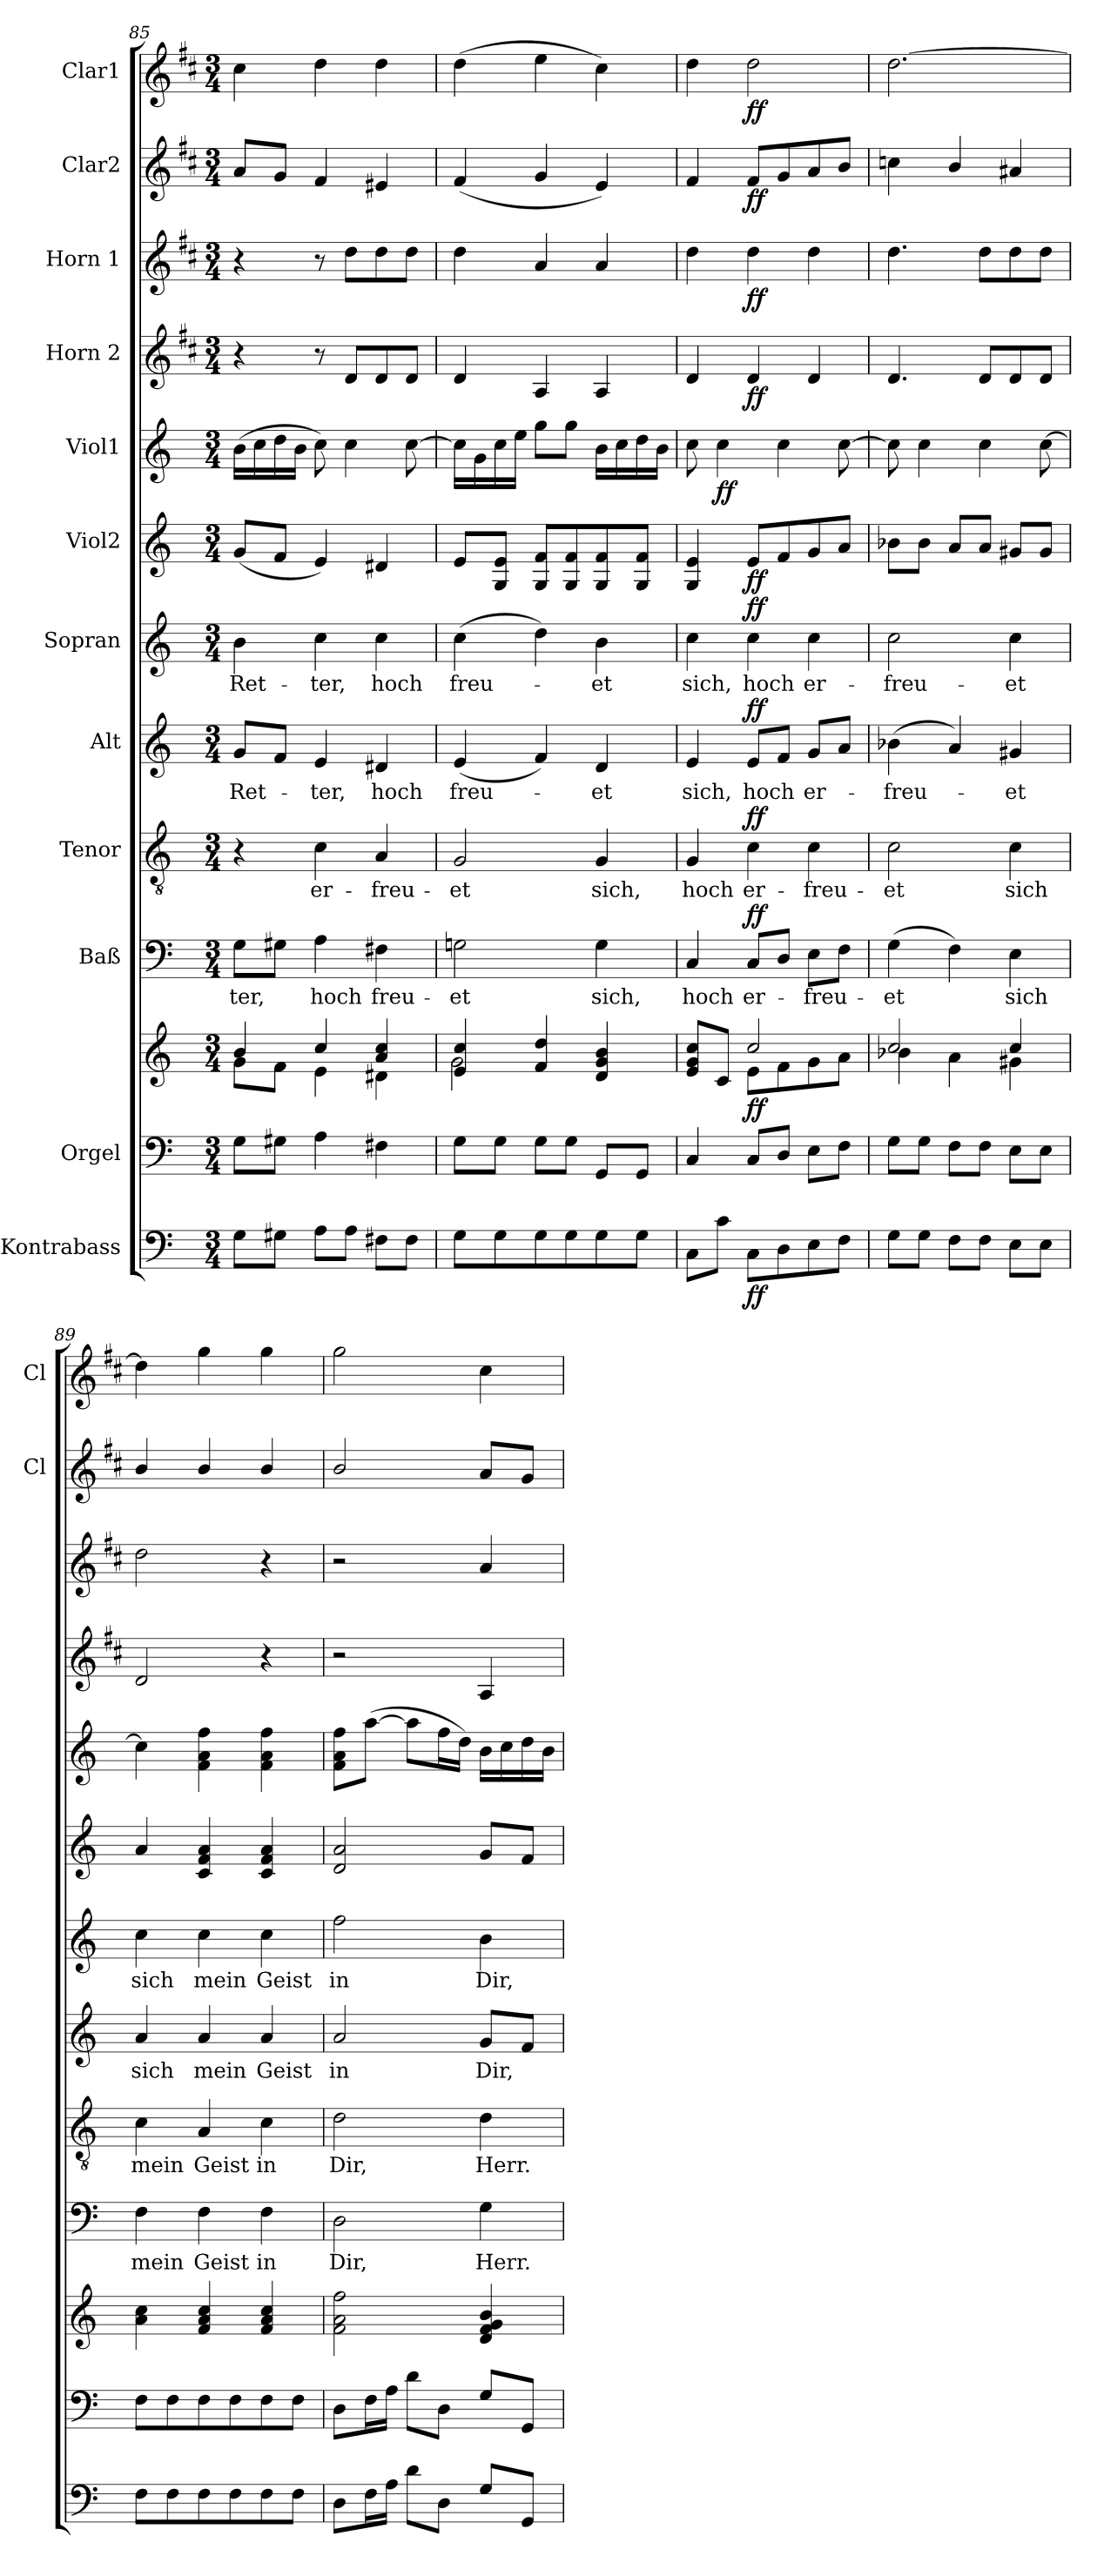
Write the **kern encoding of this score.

**kern	**dynam	**kern	**kern	**dynam	**kern	**text	**dynam	**kern	**text	**dynam	**kern	**text	**dynam	**kern	**text	**dynam	**kern	**dynam	**kern	**dynam	**kern	**dynam	**kern	**dynam	**kern	**dynam	**kern	**dynam
*part12	*part12	*part11	*part11	*part11	*part10	*part10	*part10	*part9	*part9	*part9	*part8	*part8	*part8	*part7	*part7	*part7	*part6	*part6	*part5	*part5	*part4	*part4	*part3	*part3	*part2	*part2	*part1	*part1
*staff13	*staff13	*staff12	*staff11	*staff11/12	*staff10	*staff10	*staff10	*staff9	*staff9	*staff9	*staff8	*staff8	*staff8	*staff7	*staff7	*staff7	*staff6	*staff6	*staff5	*staff5	*staff4	*staff4	*staff3	*staff3	*staff2	*staff2	*staff1	*staff1
*I"Kontrabass	*	*I"Orgel	*	*	*I"Baß	*	*	*I"Tenor	*	*	*I"Alt	*	*	*I"Sopran	*	*	*I"Viol2	*	*I"Viol1	*	*I"Horn 2	*	*I"Horn 1	*	*I"Clar2	*	*I"Clar1	*
*	*	*	*	*	*	*	*	*	*	*	*	*	*	*	*	*	*	*	*	*	*	*	*	*	*I'Cl	*	*I'Cl	*
*clefF4	*	*clefF4	*clefG2	*	*clefF4	*	*	*clefGv2	*	*	*clefG2	*	*	*clefG2	*	*	*clefG2	*	*clefG2	*	*clefG2	*	*clefG2	*	*clefG2	*	*clefG2	*
*ITrd7c12	*	*	*	*	*	*	*	*	*	*	*	*	*	*	*	*	*	*	*	*	*ITrd1c2	*	*ITrd1c2	*	*ITrd1c2	*	*ITrd1c2	*
*k[]	*	*k[]	*k[]	*	*k[]	*	*	*k[]	*	*	*k[]	*	*	*k[]	*	*	*k[]	*	*k[]	*	*k[]	*	*k[]	*	*k[]	*	*k[]	*
*C:	*	*C:	*C:	*	*C:	*	*	*C:	*	*	*C:	*	*	*C:	*	*	*C:	*	*C:	*	*C:	*	*C:	*	*C:	*	*C:	*
*M3/4	*	*M3/4	*M3/4	*	*M3/4	*	*	*M3/4	*	*	*M3/4	*	*	*M3/4	*	*	*M3/4	*	*M3/4	*	*M3/4	*	*M3/4	*	*M3/4	*	*M3/4	*
=85	=85	=85	=85	=85	=85	=85	=85	=85	=85	=85	=85	=85	=85	=85	=85	=85	=85	=85	=85	=85	=85	=85	=85	=85	=85	=85	=85	=85
*	*	*	*^	*	*	*	*	*	*	*	*	*	*	*	*	*	*	*	*	*	*	*	*	*	*	*	*	*
!	!	!	!	!	!	!	!LO:LY:b	!	!	!	!	!	!LO:LY:b	!	!	!LO:LY:b	!	!	!	!	!	!	!	!	!	!	!	!	!
8GG\L	.	8G\L	4b/	8g\L	.	8G\L	-ter,	.	4r	.	.	8g/L	Ret-	.	4b\	Ret-	.	(<8g/L	.	(>16b\LL	.	4r	.	4r	.	8g/L	.	4b\	.
.	.	.	.	.	.	.	.	.	.	.	.	.	.	.	.	.	.	.	.	16cc\	.	.	.	.	.	.	.	.	.
8GG#X\J	.	8G#X\J	.	8f\J	.	8G#X\J	.	.	.	.	.	8f/J	.	.	.	.	.	8f/J	.	16dd\	.	.	.	.	.	8f/J	.	.	.
.	.	.	.	.	.	.	.	.	.	.	.	.	.	.	.	.	.	.	.	16b\JJ	.	.	.	.	.	.	.	.	.
!	!	!	!	!	!	!	!LO:LY:b	!	!	!LO:LY:b	!	!	!LO:LY:b	!	!	!LO:LY:b	!	!	!	!	!	!	!	!	!	!	!	!	!
8AA\L	.	4A\	4cc/	4e\	.	4A\	hoch	.	4c\	er-	.	4e/	-ter,	.	4cc\	-ter,	.	4e/)	.	8cc\)	.	8r	.	8r	.	4e/	.	4cc\	.
8AA\J	.	.	.	.	.	.	.	.	.	.	.	.	.	.	.	.	.	.	.	4cc\	.	8c/L	.	8cc\L	.	.	.	.	.
!	!	!	!	!	!	!	!LO:LY:b	!	!	!LO:LY:b	!	!	!LO:LY:b	!	!	!LO:LY:b	!	!	!	!	!	!	!	!	!	!	!	!	!
8FF#X\L	.	4F#X\	4a/ 4cc/	4d#X\	.	4F#X\	freu-	.	4A/	-freu-	.	4d#X/	hoch	.	4cc\	hoch	.	4d#X/	.	.	.	8c/	.	8cc\	.	4d#X/	.	4cc\	.
8FF#\J	.	.	.	.	.	.	.	.	.	.	.	.	.	.	.	.	.	.	.	[8cc\	.	8c/J	.	8cc\J	.	.	.	.	.
=86	=86	=86	=86	=86	=86	=86	=86	=86	=86	=86	=86	=86	=86	=86	=86	=86	=86	=86	=86	=86	=86	=86	=86	=86	=86	=86	=86	=86	=86
!	!	!	!	!	!	!	!LO:LY:b	!	!	!LO:LY:b	!	!	!LO:LY:b	!	!	!LO:LY:b	!	!	!	!	!	!	!	!	!	!	!	!	!
8GG\L	.	8G\L	4e/ 4cc/	2g\	.	2Gn\	-et	.	2G/	-et	.	(<4e/	freu-	.	(>4cc\	freu-	.	8e/L	.	16cc\LL]	.	4c/	.	4cc\	.	(<4e/	.	(>4cc\	.
.	.	.	.	.	.	.	.	.	.	.	.	.	.	.	.	.	.	.	.	16g\	.	.	.	.	.	.	.	.	.
8GG\	.	8G\J	.	.	.	.	.	.	.	.	.	.	.	.	.	.	.	8G/ 8e/J	.	16cc\	.	.	.	.	.	.	.	.	.
.	.	.	.	.	.	.	.	.	.	.	.	.	.	.	.	.	.	.	.	16ee\JJ	.	.	.	.	.	.	.	.	.
8GG\	.	8G\L	4f/ 4dd/	.	.	.	.	.	.	.	.	4f/)	.	.	4dd\)	.	.	8G/ 8f/L	.	8gg\L	.	4G/	.	4g/	.	4f/	.	4dd\	.
8GG\	.	8G\J	.	.	.	.	.	.	.	.	.	.	.	.	.	.	.	8G/ 8f/	.	8gg\J	.	.	.	.	.	.	.	.	.
!	!	!	!	!	!	!	!LO:LY:b	!	!	!LO:LY:b	!	!	!LO:LY:b	!	!	!LO:LY:b	!	!	!	!	!	!	!	!	!	!	!	!	!
8GG\	.	8GG/L	4d/ 4g/ 4b/	4ryy	.	4G\	sich,	.	4G/	sich,	.	4d/	-et	.	4b\	-et	.	8G/ 8f/	.	16b\LL	.	4G/	.	4g/	.	4d/)	.	4b\)	.
.	.	.	.	.	.	.	.	.	.	.	.	.	.	.	.	.	.	.	.	16cc\	.	.	.	.	.	.	.	.	.
8GG\J	.	8GG/J	.	.	.	.	.	.	.	.	.	.	.	.	.	.	.	8G/ 8f/J	.	16dd\	.	.	.	.	.	.	.	.	.
.	.	.	.	.	.	.	.	.	.	.	.	.	.	.	.	.	.	.	.	16b\JJ	.	.	.	.	.	.	.	.	.
=87	=87	=87	=87	=87	=87	=87	=87	=87	=87	=87	=87	=87	=87	=87	=87	=87	=87	=87	=87	=87	=87	=87	=87	=87	=87	=87	=87	=87	=87
!	!	!	!	!	!	!	!LO:LY:b	!	!	!LO:LY:b	!	!	!LO:LY:b	!	!	!LO:LY:b	!	!	!	!	!	!	!	!	!	!	!	!	!
8CC\L	.	4C/	8e/ 8g/ 8cc/L	4ryy	.	4C/	hoch	.	4G/	hoch	.	4e/	sich,	.	4cc\	sich,	.	4G/ 4e/	.	8cc\	.	4c/	.	4cc\	.	4e/	.	4cc\	.
!	!	!	!	!	!	!	!	!	!	!	!	!	!	!	!	!	!	!	!	!	!LO:DY:b	!	!	!	!	!	!	!	!
8C\J	.	.	8c/J	.	.	.	.	.	.	.	.	.	.	.	.	.	.	.	.	4cc\	ff	.	.	.	.	.	.	.	.
!	!LO:DY:b	!	!	!	!LO:DY:b	!	!LO:LY:b	!LO:DY:a	!	!LO:LY:b	!LO:DY:a	!	!LO:LY:b	!LO:DY:a	!	!LO:LY:b	!LO:DY:a	!	!LO:DY:b	!	!	!	!LO:DY:b	!	!LO:DY:b	!	!LO:DY:b	!	!LO:DY:b
8CC\L	ff	8C/L	2cc/	8e\L	ff	8C/L	er-	ff	4c\	er-	ff	8e/L	hoch	ff	4cc\	hoch	ff	8e/L	ff	.	.	4c/	ff	4cc\	ff	8e/L	ff	2cc\	ff
8DD\	.	8D/J	.	8f\	.	8D/J	.	.	.	.	.	8f/J	.	.	.	.	.	8f/	.	4cc\	.	.	.	.	.	8f/	.	.	.
!	!	!	!	!	!	!	!LO:LY:b	!	!	!LO:LY:b	!	!	!LO:LY:b	!	!	!LO:LY:b	!	!	!	!	!	!	!	!	!	!	!	!	!
8EE\	.	8E\L	.	8g\	.	8E\L	-freu-	.	4c\	-freu-	.	8g/L	er-	.	4cc\	er-	.	8g/	.	.	.	4c/	.	4cc\	.	8g/	.	.	.
8FF\J	.	8F\J	.	8a\J	.	8F\J	.	.	.	.	.	8a/J	.	.	.	.	.	8a/J	.	[8cc\	.	.	.	.	.	8a/J	.	.	.
!!LO:PB:g=z
=88	=88	=88	=88	=88	=88	=88	=88	=88	=88	=88	=88	=88	=88	=88	=88	=88	=88	=88	=88	=88	=88	=88	=88	=88	=88	=88	=88	=88	=88
!	!	!	!	!	!	!	!LO:LY:b	!	!	!LO:LY:b	!	!	!LO:LY:b	!	!	!LO:LY:b	!	!	!	!	!	!	!	!	!	!	!	!	!
8GG\L	.	8G\L	2cc/	4b-X\	.	(>4G\	-et	.	2c\	-et	.	(>4b-X\	-freu-	.	2cc\	-freu-	.	8b-X\L	.	8cc\]	.	4.c/	.	4.cc\	.	4b-X\	.	[2.cc\	.
8GG\J	.	8G\J	.	.	.	.	.	.	.	.	.	.	.	.	.	.	.	8b-\J	.	4cc\	.	.	.	.	.	.	.	.	.
8FF\L	.	8F\L	.	4a\	.	4F\)	.	.	.	.	.	4a/)	.	.	.	.	.	8a/L	.	.	.	.	.	.	.	4a/	.	.	.
8FF\J	.	8F\J	.	.	.	.	.	.	.	.	.	.	.	.	.	.	.	8a/J	.	4cc\	.	8c/L	.	8cc\L	.	.	.	.	.
!	!	!	!	!	!	!	!LO:LY:b	!	!	!LO:LY:b	!	!	!LO:LY:b	!	!	!LO:LY:b	!	!	!	!	!	!	!	!	!	!	!	!	!
8EE\L	.	8E\L	4cc/	4g#X\	.	4E\	sich	.	4c\	sich	.	4g#X/	-et	.	4cc\	-et	.	8g#X/L	.	.	.	8c/	.	8cc\	.	4g#X/	.	.	.
8EE\J	.	8E\J	.	.	.	.	.	.	.	.	.	.	.	.	.	.	.	8g#/J	.	[8cc\	.	8c/J	.	8cc\J	.	.	.	.	.
*	*	*	*v	*v	*	*	*	*	*	*	*	*	*	*	*	*	*	*	*	*	*	*	*	*	*	*	*	*	*
=89	=89	=89	=89	=89	=89	=89	=89	=89	=89	=89	=89	=89	=89	=89	=89	=89	=89	=89	=89	=89	=89	=89	=89	=89	=89	=89	=89	=89
!	!	!	!	!	!	!LO:LY:b	!	!	!LO:LY:b	!	!	!LO:LY:b	!	!	!LO:LY:b	!	!	!	!	!	!	!	!	!	!	!	!	!
8FF\L	.	8F\L	4a\ 4cc\	.	4F\	mein	.	4c\	mein	.	4a/	sich	.	4cc\	sich	.	4a/	.	4cc\]	.	2c/	.	2cc\	.	4a/	.	4cc\]	.
8FF\	.	8F\	.	.	.	.	.	.	.	.	.	.	.	.	.	.	.	.	.	.	.	.	.	.	.	.	.	.
!	!	!	!	!	!	!LO:LY:b	!	!	!LO:LY:b	!	!	!LO:LY:b	!	!	!LO:LY:b	!	!	!	!	!	!	!	!	!	!	!	!	!
8FF\	.	8F\	4f/ 4a/ 4cc/	.	4F\	Geist	.	4A/	Geist	.	4a/	mein	.	4cc\	mein	.	4c/ 4f/ 4a/	.	4f\ 4a\ 4ff\	.	.	.	.	.	4a/	.	4ff\	.
8FF\	.	8F\	.	.	.	.	.	.	.	.	.	.	.	.	.	.	.	.	.	.	.	.	.	.	.	.	.	.
!	!	!	!	!	!	!LO:LY:b	!	!	!LO:LY:b	!	!	!LO:LY:b	!	!	!LO:LY:b	!	!	!	!	!	!	!	!	!	!	!	!	!
8FF\	.	8F\	4f/ 4a/ 4cc/	.	4F\	in	.	4c\	in	.	4a/	Geist	.	4cc\	Geist	.	4c/ 4f/ 4a/	.	4f\ 4a\ 4ff\	.	4r	.	4r	.	4a/	.	4ff\	.
8FF\J	.	8F\J	.	.	.	.	.	.	.	.	.	.	.	.	.	.	.	.	.	.	.	.	.	.	.	.	.	.
=90	=90	=90	=90	=90	=90	=90	=90	=90	=90	=90	=90	=90	=90	=90	=90	=90	=90	=90	=90	=90	=90	=90	=90	=90	=90	=90	=90	=90
!	!	!	!	!	!	!LO:LY:b	!	!	!LO:LY:b	!	!	!LO:LY:b	!	!	!LO:LY:b	!	!	!	!	!	!	!	!	!	!	!	!	!
8DD\L	.	8D\L	2f\ 2a\ 2ff\	.	2D\	Dir,	.	2d\	Dir,	.	2a/	in	.	2ff\	in	.	2d/ 2a/	.	8f\ 8a\ 8ff\L	.	2r	.	2r	.	2a/	.	2ff\	.
16FF\L	.	16F\L	.	.	.	.	.	.	.	.	.	.	.	.	.	.	.	.	(>[8aa\J	.	.	.	.	.	.	.	.	.
16AA\JJ	.	16A\JJ	.	.	.	.	.	.	.	.	.	.	.	.	.	.	.	.	.	.	.	.	.	.	.	.	.	.
8D\L	.	8d\L	.	.	.	.	.	.	.	.	.	.	.	.	.	.	.	.	8aa\L]	.	.	.	.	.	.	.	.	.
8DD\J	.	8D\J	.	.	.	.	.	.	.	.	.	.	.	.	.	.	.	.	16ff\L	.	.	.	.	.	.	.	.	.
.	.	.	.	.	.	.	.	.	.	.	.	.	.	.	.	.	.	.	16dd\JJ)	.	.	.	.	.	.	.	.	.
!	!	!	!	!	!	!LO:LY:b	!	!	!LO:LY:b	!	!	!LO:LY:b	!	!	!LO:LY:b	!	!	!	!	!	!	!	!	!	!	!	!	!
8GG/L	.	8G/L	4d/ 4f/ 4g/ 4b/	.	4G\	Herr.	.	4d\	Herr.	.	8g/L	Dir,	.	4b\	Dir,	.	8g/L	.	16b\LL	.	4G/	.	4g/	.	8g/L	.	4b\	.
.	.	.	.	.	.	.	.	.	.	.	.	.	.	.	.	.	.	.	16cc\	.	.	.	.	.	.	.	.	.
8GGG/J	.	8GG/J	.	.	.	.	.	.	.	.	8f/J	.	.	.	.	.	8f/J	.	16dd\	.	.	.	.	.	8f/J	.	.	.
.	.	.	.	.	.	.	.	.	.	.	.	.	.	.	.	.	.	.	16b\JJ	.	.	.	.	.	.	.	.	.
=	=	=	=	=	=	=	=	=	=	=	=	=	=	=	=	=	=	=	=	=	=	=	=	=	=	=	=	=
*-	*-	*-	*-	*-	*-	*-	*-	*-	*-	*-	*-	*-	*-	*-	*-	*-	*-	*-	*-	*-	*-	*-	*-	*-	*-	*-	*-	*-
